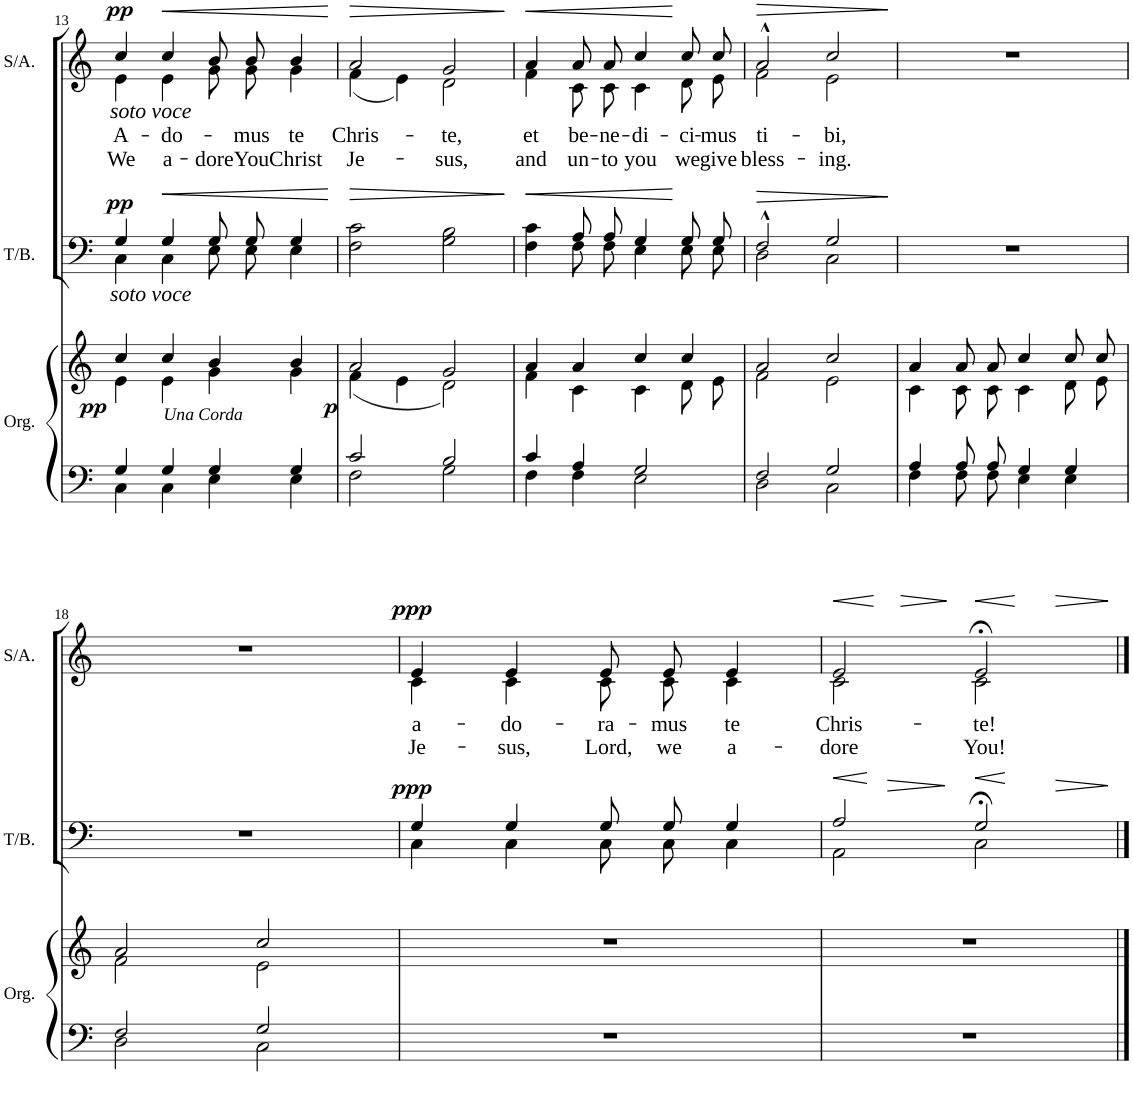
**kern	**kern	**dynam	**kern	**dynam	**kern	**text	**text	**dynam
*part3	*part3	*part3	*part2	*part2	*part1	*part1	*part1	*part1
*staff4	*staff3	*staff3/4	*staff2	*staff2	*staff1	*staff1	*staff1	*staff1
*I"Organ	*	*	*I"Tenor/Bass	*	*I"Soprano/Alto	*	*	*
*I'Org.	*	*	*I'T/B.	*	*I'S/A.	*	*	*
!!LO:PB:g=z
*clefF4	*clefG2	*	*clefF4	*	*clefG2	*	*	*
*k[]	*k[]	*	*k[]	*	*k[]	*	*	*
*M4/4	*M4/4	*	*M4/4	*	*M4/4	*	*	*
*met(c)	*met(c)	*	*met(c)	*	*met(c)	*	*	*
=13	=13	=13	=13	=13	=13	=13	=13	=13
*^	*^	*	*^	*	*	*	*	*
!	!	!	!	!	!	!	!	!LO:TX:b:i:t=soto voce	!	!	!
!	!	!	!	!	!LO:TX:b:i:t=soto voce	!	!	!	!	!	!
!	!	!	!	!LO:DY:a=2	!	!	!LO:DY:a	!	!LO:LY:b	!LO:LY:b	!LO:DY:a
*	*	*	*	*	*	*	*	*^	*	*	*
4G/	4C\	4cc/	4e\	pp	4G/	4C\	pp	4cc/	4e\	A-	We	pp
!LO:TX:a:i:t=Una Corda	!	!	!	!	!	!	!	!	!	!	!	!
!	!	!	!	!	!	!	!LO:HP:b	!	!	!LO:LY:b	!LO:LY:b	!LO:HP:b
4G/	4C\	4cc/	4e\	.	4G/	4C\	<	4cc/	4e\	-do-	a-	<
!	!	!	!	!	!	!	!	!	!	!	!LO:LY:b	!
4G/	4E\	4b/	4g\	.	8G/L	8E\L	.	8b/L	8g\L	.	-dore	.
!	!	!	!	!	!	!	!	!	!	!LO:LY:b	!LO:LY:b	!
.	.	.	.	.	8G/J	8E\J	.	8b/J	8g\J	-mus	You	.
!	!	!	!	!	!	!	!	!	!	!LO:LY:b	!LO:LY:b	!
4G/	4E\	4b/	4g\	.	4G/	4E\	.	4b/	4g\	te	Christ	.
*v	*v	*	*	*	*v	*v	*	*v	*v	*	*	*
*	*v	*v	*	*	*	*	*	*	*
.	.	.	.	[	.	.	.	[
=14	=14	=14	=14	=14	=14	=14	=14	=14
*^	*^	*	*	*	*	*	*	*
!	!	!	!	!LO:DY:a=2	!	!LO:HP:b	!	!LO:LY:b	!LO:LY:b	!LO:HP:b
*	*	*	*	*	*^	*	*^	*	*	*
2c/	2F\	2a/	(<4f\	p	2c\	2F\	>	2a/	(4f\	Chris-	Je-	>
.	.	.	4e\	.	.	.	.	.	4e\)	.	.	.
!	!	!	!	!	!	!	!	!	!	!LO:LY:b	!LO:LY:b	!
2B/	2G\	2g/	2d\)	.	2B\	2G\	.	2g/	2d\	-te,	-sus,	.
*v	*v	*	*	*	*v	*v	*	*v	*v	*	*	*
*	*v	*v	*	*	*	*	*	*	*
.	.	.	.	]	.	.	.	]
=15	=15	=15	=15	=15	=15	=15	=15	=15
*^	*^	*	*	*	*	*	*	*
!	!	!	!	!	!	!LO:HP:b	!	!LO:LY:b	!LO:LY:b	!LO:HP:b
*	*	*	*	*	*^	*	*^	*	*	*
4c/	4F\	4a/	4f\	.	4c\	4F\	<	4a/	4f\	et	and	<
!	!	!	!	!	!	!	!	!	!	!LO:LY:b	!LO:LY:b	!
4A/	4F\	4a/	4c\	.	8A/L	8F\L	.	8a/L	8c\L	be-	un-	.
!	!	!	!	!	!	!	!	!	!	!LO:LY:b	!LO:LY:b	!
.	.	.	.	.	8A/J	8F\J	.	8a/J	8c\J	-ne-	-to	.
!	!	!	!	!	!	!	!	!	!	!LO:LY:b	!LO:LY:b	!
2G/	2E\	4cc/	4c\	.	4G/	4E\	.	4cc/	4c\	-di-	you	.
!	!	!	!	!	!	!	!	!	!	!LO:LY:b	!LO:LY:b	!
.	.	4cc/	8d\L	.	8G/L	8E\L	[	8cc/L	8d\L	ci-	we	[
!	!	!	!	!	!	!	!	!	!	!LO:LY:b	!LO:LY:b	!
.	.	.	8e\J	.	8G/J	8E\J	.	8cc/J	8e\J	-mus	give	.
=16	=16	=16	=16	=16	=16	=16	=16	=16	=16	=16	=16	=16
!	!	!	!	!	!	!	!LO:HP:b	!	!	!LO:LY:b	!LO:LY:b	!LO:HP:b
2F/	2D\	2a/	2f\	.	2F^^/	2D\	>	2a^^/	2f\	ti-	bless-	>
!	!	!	!	!	!	!	!	!	!	!LO:LY:b	!LO:LY:b	!
2G/	2C\	2cc/	2e\	.	2G/	2C\	.	2cc/	2e\	-bi,	-ing.	.
*v	*v	*	*	*	*v	*v	*	*v	*v	*	*	*
*	*v	*v	*	*	*	*	*	*	*
.	.	.	.	]	.	.	.	]
=17	=17	=17	=17	=17	=17	=17	=17	=17
*^	*^	*	*	*	*	*	*	*
4A/	4F\	4a/	4c\	.	1r	.	1r	.	.	.
8A/L	8F\L	8a/L	8c\L	.	.	.	.	.	.	.
8A/J	8F\J	8a/J	8c\J	.	.	.	.	.	.	.
4G/	4E\	4cc/	4c\	.	.	.	.	.	.	.
4G/	4E\	8cc/L	8d\L	.	.	.	.	.	.	.
.	.	8cc/J	8e\J	.	.	.	.	.	.	.
!!LO:LB:g=z
=18	=18	=18	=18	=18	=18	=18	=18	=18	=18	=18
2F/	2D\	2a/	2f\	.	1r	.	1r	.	.	.
2G/	2C\	2cc/	2e\	.	.	.	.	.	.	.
=19	=19	=19	=19	=19	=19	=19	=19	=19	=19	=19
*	*	*	*	*	*^	*	*	*	*	*
!	!	!	!	!	!	!	!	!	!	!LO:LY:b	!
*	*	*	*	*	*	*	*	*^	*	*	*
!	!	!	!	!	!	!	!LO:DY:a	!	!	!LO:LY:b	!	!LO:DY:a
*v	*v	*	*	*	*	*	*	*	*	*	*	*
*	*v	*v	*	*	*	*	*	*	*	*	*
1r	1r	.	4G/	4C\	ppp	4e/	4c\	a-	Je-	ppp
!	!	!	!	!	!	!	!	!	!LO:LY:b	!
!	!	!	!	!	!	!	!	!LO:LY:b	!	!
.	.	.	4G/	4C\	.	4e/	4c\	-do-	-sus,	.
!	!	!	!	!	!	!	!	!	!LO:LY:b	!
!	!	!	!	!	!	!	!	!LO:LY:b	!	!
.	.	.	8G/L	8C\L	.	8e/L	8c\L	-ra-	Lord,	.
!	!	!	!	!	!	!	!	!	!LO:LY:b	!
!	!	!	!	!	!	!	!	!LO:LY:b	!	!
.	.	.	8G/J	8C\J	.	8e/J	8c\J	-mus	we	.
!	!	!	!	!	!	!	!	!	!LO:LY:b	!
!	!	!	!	!	!	!	!	!LO:LY:b	!	!
.	.	.	4G/	4C\	.	4e/	4c\	te	a-	.
=20	=20	=20	=20	=20	=20	=20	=20	=20	=20	=20
!	!	!	!	!	!LO:HP:b	!	!	!	!	!
!	!	!	!	!	!LO:HP:n=1:b	!	!	!	!LO:LY:b	!LO:HP:b
!	!	!	!	!	!	!	!	!LO:LY:b	!	!LO:HP:n=1:b
1r	1r	.	2A/	2AA\	< >	2e/	2c\	Chris-	dore	< >
!	!	!	!	!	!LO:HP:n=1:b	!	!	!	!LO:LY:b	!LO:HP:n=1:b
!	!	!	!	!	!	!	!	!LO:LY:b	!	!
.	.	.	2G;</	2C\	[ [ > [	2e;</	2c\	-te!	You!	[ [ > [
*	*	*	*v	*v	*	*	*	*	*	*
*	*	*	*	*	*v	*v	*	*	*
.	.	.	.	] ]	.	.	.	] ]
==	==	==	==	==	==	==	==	==
*-	*-	*-	*-	*-	*-	*-	*-	*-
